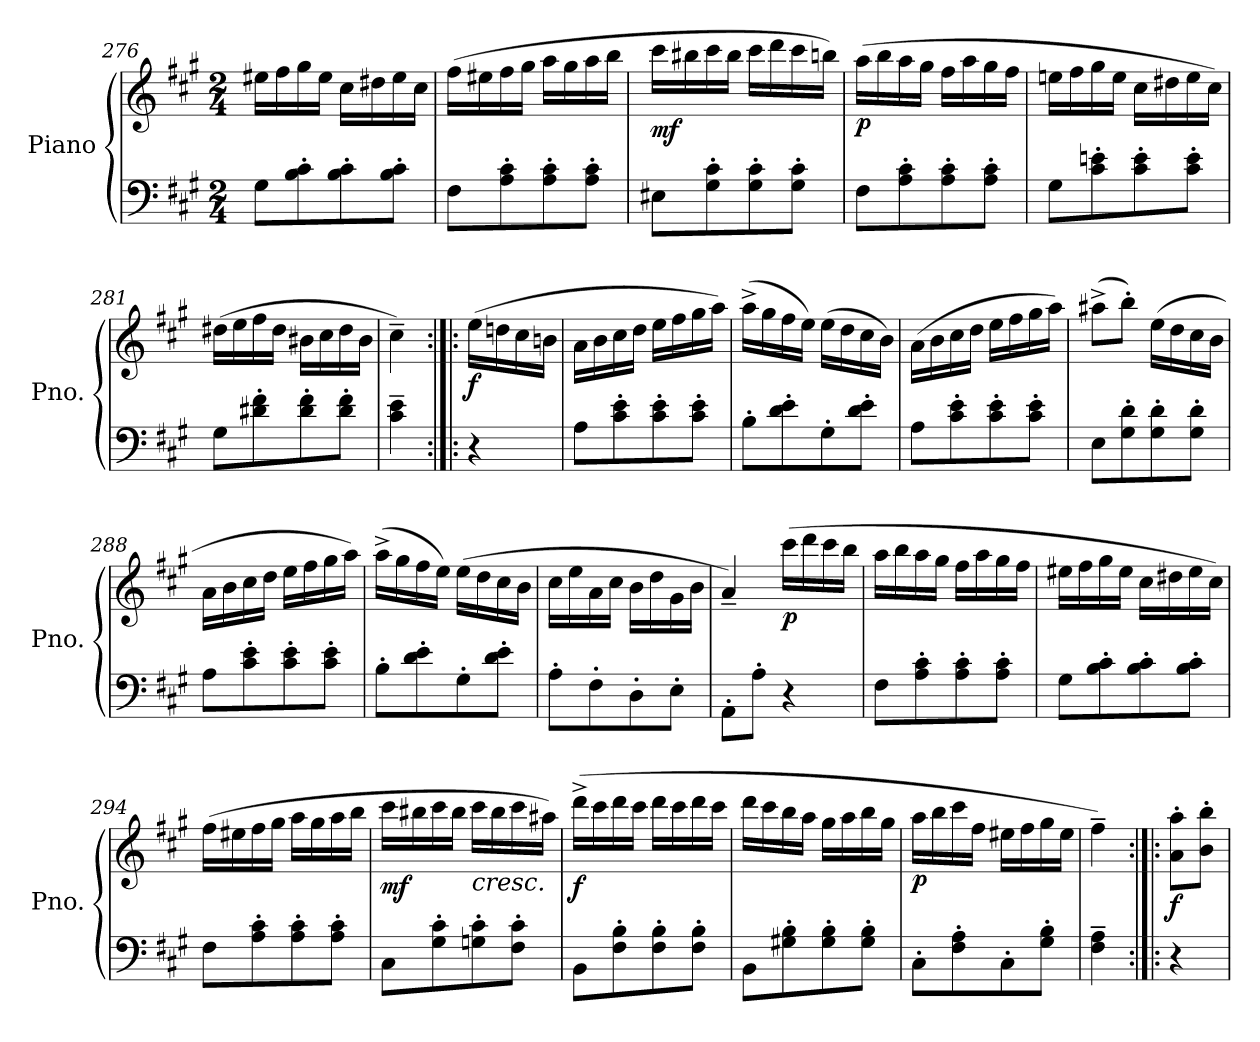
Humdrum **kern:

**kern	**kern	**dynam
*part1	*part1	*part1
*staff2	*staff1	*staff1/2
*I"Piano	*	*
*I'Pno.	*	*
*clefF4	*clefG2	*
*k[f#c#g#]	*k[f#c#g#]	*
*M2/4	*M2/4	*
=276	=276	=276
8G#\L	16ee#X\LL	.
.	16ff#\	.
8B\' 8c#\'	16gg#\	.
.	16ee#\JJ	.
8B\' 8c#\'	16cc#\LL	.
.	16dd#X\	.
8B\' 8c#\'J	16ee#\	.
.	16cc#\JJ	.
!!LO:PB:g=z
=277	=277	=277
8F#\L	(>16ff#\LL	.
.	16ee#X\	.
8A\' 8c#\'	16ff#\	.
.	16gg#\JJ	.
8A\' 8c#\'	16aa\LL	.
.	16gg#\	.
8A\' 8c#\'J	16aa\	.
.	16bb\JJ	.
=278	=278	=278
!	!	!LO:DY:b
8E#X\L	16ccc#\LL	mf
.	16bb#X\	.
8G#\' 8c#\'	16ccc#\	.
.	16bb#\JJ	.
8G#\' 8c#\'	16ccc#\LL	.
.	16ddd\	.
8G#\' 8c#\'J	16ccc#\	.
.	16bbn\JJ)	.
=279	=279	=279
!	!	!LO:DY:b
8F#\L	(>16aa\LL	p
.	16bb\	.
8A\' 8c#\'	16aa\	.
.	16gg#\JJ	.
8A\' 8c#\'	16ff#\LL	.
.	16aa\	.
8A\' 8c#\'J	16gg#\	.
.	16ff#\JJ	.
=280	=280	=280
8G#\L	16een\LL	.
.	16ff#\	.
8c#\' 8en\'	16gg#\	.
.	16ee\JJ	.
8c#\' 8e\'	16cc#\LL	.
.	16dd#X\	.
8c#\' 8e\'J	16ee\	.
.	16cc#\JJ)	.
!!LO:LB:g=z
=281	=281	=281
8G#\L	(>16dd#X\LL	.
.	16ee\	.
8d#X\' 8f#\'	16ff#\	.
.	16dd#\JJ	.
8d#\' 8f#\'	16b#X\LL	.
.	16cc#\	.
8d#\' 8f#\'J	16dd#\	.
.	16b#\JJ	.
=282	=282	=282
4c#\~ 4e\~	4cc#~\)	.
=283:|!|:	=283:|!|:	=283:|!|:
!	!	!LO:DY:b
4r	(>16ee\LL	f
.	16ddn\	.
.	16cc#\	.
.	16bn\JJ	.
=284	=284	=284
8A\L	16a\LL	.
.	16b\	.
8c#\' 8e\'	16cc#\	.
.	16dd\JJ	.
8c#\' 8e\'	16ee\LL	.
.	16ff#\	.
8c#\' 8e\'J	16gg#\	.
.	16aa\JJ)	.
=285	=285	=285
8B'\L	(>16aa^\LL	.
.	16gg#\	.
8d\' 8e\'	16ff#\	.
.	16ee\JJ)	.
8G#'\	(>16ee\LL	.
.	16dd\	.
8d\' 8e\'J	16cc#\	.
.	16b\JJ)	.
=286	=286	=286
8A\L	(>16a\LL	.
.	16b\	.
8c#\' 8e\'	16cc#\	.
.	16dd\JJ	.
8c#\' 8e\'	16ee\LL	.
.	16ff#\	.
8c#\' 8e\'J	16gg#\	.
.	16aa\JJ)	.
!!LO:LB:g=z
=287	=287	=287
8E\L	(>8aa#X^\L	.
8G#\' 8d\'	8bb'\J)	.
8G#\' 8d\'	(>16ee\LL	.
.	16dd\	.
8G#\' 8d\'J	16cc#\	.
.	16b\JJ	.
=288	=288	=288
8A\L	16a\LL	.
.	16b\	.
8c#\' 8e\'	16cc#\	.
.	16dd\JJ	.
8c#\' 8e\'	16ee\LL	.
.	16ff#\	.
8c#\' 8e\'J	16gg#\	.
.	16aa\JJ)	.
=289	=289	=289
8B'\L	(>16aa^\LL	.
.	16gg#\	.
8d\' 8e\'	16ff#\	.
.	16ee\JJ)	.
8G#'\	(>16ee\LL	.
.	16dd\	.
8d\' 8e\'J	16cc#\	.
.	16b\JJ	.
=290	=290	=290
8A'\L	16cc#\LL	.
.	16ee\	.
8F#'\	16a\	.
.	16cc#\JJ	.
8D'\	16b\LL	.
.	16dd\	.
8E'\J	16g#\	.
.	16b\JJ	.
=291	=291	=291
8AA'\L	4a~/)	.
8A'\J	.	.
!	!	!LO:DY:b
4r	(>16ccc#\LL	p
.	16ddd\	.
.	16ccc#\	.
.	16bb\JJ	.
!!LO:LB:g=z
=292	=292	=292
8F#\L	16aa\LL	.
.	16bb\	.
8A\' 8c#\'	16aa\	.
.	16gg#\JJ	.
8A\' 8c#\'	16ff#\LL	.
.	16aa\	.
8A\' 8c#\'J	16gg#\	.
.	16ff#\JJ	.
=293	=293	=293
8G#\L	16ee#X\LL	.
.	16ff#\	.
8B\' 8c#\'	16gg#\	.
.	16ee#\JJ	.
8B\' 8c#\'	16cc#\LL	.
.	16dd#X\	.
8B\' 8c#\'J	16ee#\	.
.	16cc#\JJ)	.
=294	=294	=294
8F#\L	(>16ff#\LL	.
.	16ee#X\	.
8A\' 8c#\'	16ff#\	.
.	16gg#\JJ	.
8A\' 8c#\'	16aa\LL	.
.	16gg#\	.
8A\' 8c#\'J	16aa\	.
.	16bb\JJ	.
=295	=295	=295
!	!	!LO:DY:b
8C#\L	16ccc#\LL	mf
.	16bb#X\	.
8G#\' 8c#\'	16ccc#\	.
.	16bb#\JJ	.
!	!LO:TX:b:i:t=cresc.	!
8Gn\' 8c#\'	16ccc#\LL	.
.	16bb#\	.
8F#\' 8c#\'J	16ccc#\	.
.	16aa#X\JJ)	.
!!LO:LB:g=z
=296	=296	=296
!	!	!LO:DY:b
8BB\L	(>16ddd^\LL	f
.	16ccc#\	.
8F#\' 8B\'	16ddd\	.
.	16ccc#\JJ	.
8F#\' 8B\'	16ddd\LL	.
.	16ccc#\	.
8F#\' 8B\'J	16ddd\	.
.	16ccc#\JJ	.
=297	=297	=297
8BB\L	16ddd\LL	.
.	16ccc#\	.
8G#X\' 8B\'	16bb\	.
.	16aa\JJ	.
8G#\' 8B\'	16gg#\LL	.
.	16aa\	.
8G#\' 8B\'J	16bb\	.
.	16gg#\JJ	.
=298	=298	=298
!	!	!LO:DY:b
8C#'\L	16aa\LL	p
.	16bb\	.
8F#\' 8A\'	16ccc#\	.
.	16ff#\JJ	.
8C#'\	16ee#X\LL	.
.	16ff#\	.
8G#\' 8B\'J	16gg#\	.
.	16ee#\JJ	.
=299	=299	=299
4F#\~ 4A\~	4ff#~\)	.
=300:|!|:	=300:|!|:	=300:|!|:
!	!	!LO:DY:b
4r	8a\' 8aa\'L	f
.	8b\' 8bb\'J	.
=	=	=
*-	*-	*-
